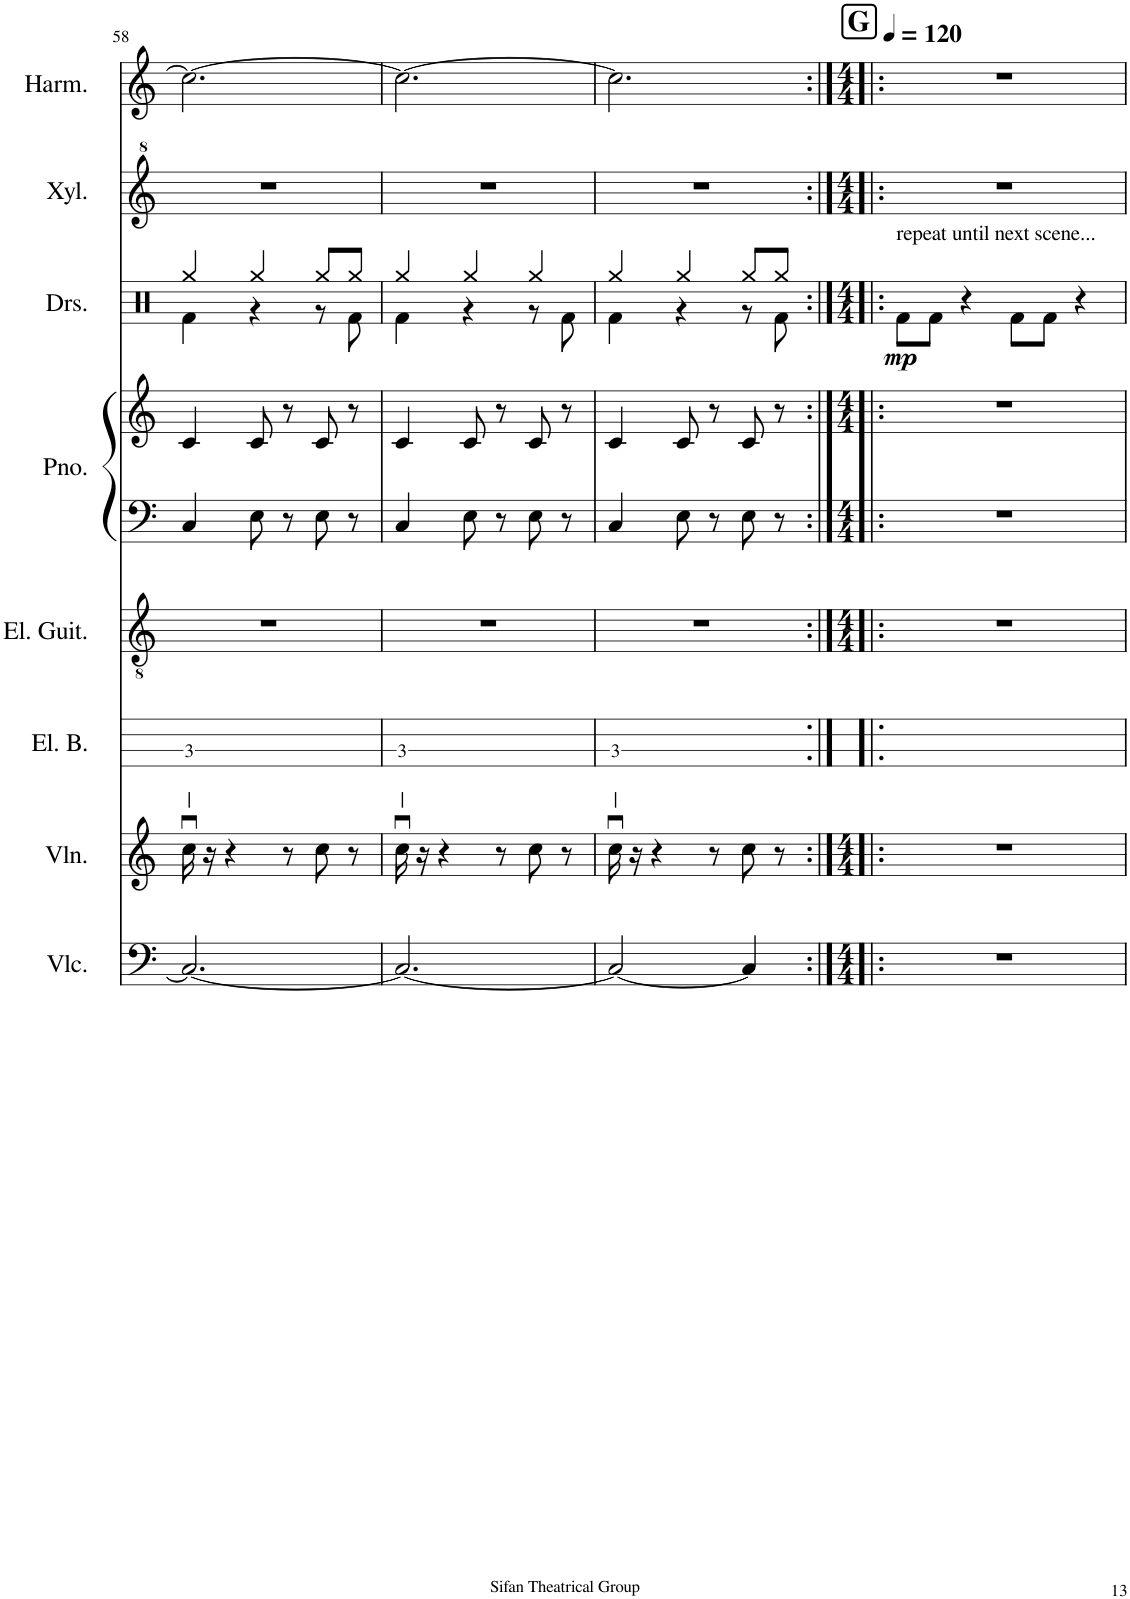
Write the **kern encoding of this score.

**kern	**kern	**kern	**kern	**kern	**kern	**kern	**dynam	**kern	**kern
*part8	*part7	*part6	*part5	*part4	*part4	*part3	*part3	*part2	*part1
*staff9	*staff8	*staff7	*staff6	*staff5	*staff4	*staff3	*staff3	*staff2	*staff1
*I"Violoncello	*I"Violin	*I"Electric Bass	*I"Electric Guitar	*I"Piano	*	*I"Drumset	*	*I"Xylophone	*I"Harmonica
*I'Vlc.	*I'Vln.	*I'El. B.	*I'El. Guit.	*I'Pno.	*	*I'Drs.	*	*I'Xyl.	*I'Harm.
!!LO:PB:g=z
*clefF4	*clefG2	*	*clefGv2	*clefF4	*clefG2	*clefX	*	*clefG^2	*clefG2
*k[]	*k[]	*k[]	*k[]	*k[]	*k[]	*k[]	*	*k[]	*k[]
*M3/4	*M3/4	*M3/4	*M3/4	*M3/4	*M3/4	*M3/4	*	*M3/4	*M3/4
=58	=58	=58	=58	=58	=58	=58	=58	=58	=58
*	*	*	*	*	*	*^	*	*	*
2.C/_	16ccu\	2CC\	2.r	4C/	4c/	4Rgg/	4Rf\	.	2.r	2.cc\_
.	16r	.	.	.	.	.	.	.	.	.
.	4r	.	.	.	.	.	.	.	.	.
.	.	.	.	8E\	8c/	4Rgg/	4r	.	.	.
.	8r	.	.	8r	8r	.	.	.	.	.
.	8cc\	4r	.	8E\	8c/	8Rgg/L	8r	.	.	.
.	8r	.	.	8r	8r	8Rgg/J	8Rf\	.	.	.
=59	=59	=59	=59	=59	=59	=59	=59	=59	=59	=59
2.C/_	16ccu\	2CC\	2.r	4C/	4c/	4Rgg/	4Rf\	.	2.r	2.cc\_
.	16r	.	.	.	.	.	.	.	.	.
.	4r	.	.	.	.	.	.	.	.	.
.	.	.	.	8E\	8c/	4Rgg/	4r	.	.	.
.	8r	.	.	8r	8r	.	.	.	.	.
.	8cc\	4r	.	8E\	8c/	4Rgg/	8r	.	.	.
.	8r	.	.	8r	8r	.	8Rf\	.	.	.
=60	=60	=60	=60	=60	=60	=60	=60	=60	=60	=60
2C/_	16ccu\	2CC\	2.r	4C/	4c/	4Rgg/	4Rf\	.	2.r	2.cc\]
.	16r	.	.	.	.	.	.	.	.	.
.	4r	.	.	.	.	.	.	.	.	.
.	.	.	.	8E\	8c/	4Rgg/	4r	.	.	.
.	8r	.	.	8r	8r	.	.	.	.	.
4C/]	8cc\	4r	.	8E\	8c/	8Rgg/L	8r	.	.	.
.	8r	.	.	8r	8r	8Rgg/J	8Rf\	.	.	.
*	*	*	*	*	*	*v	*v	*	*	*
=61:|!|:	=61:|!|:	=61:|!|:	=61:|!|:	=61:|!|:	=61:|!|:	=61:|!|:	=61:|!|:	=61:|!|:	=61:|!|:
!!LO:REH:place=s1:a:B:cj:fs=14:t=G
*M4/4	*M4/4	*M4/4	*M4/4	*M4/4	*M4/4	*M4/4	*	*M4/4	*M4/4
*	*	*	*	*	*	*	*	*	*MM120
*	*	*	*	*	*	*^	*	*	*
!	!	!	!	!	!	!LO:TX:a:t=repeat until next scene...	!	!	!	!
!	!	!	!	!	!	!	!	!LO:DY:b	!	!
*	*	*	*	*	*	*v	*v	*	*	*
1r	1r	1r	1r	1r	1r	8Rf\L	mp	1r	1r
.	.	.	.	.	.	8Rf\J	.	.	.
.	.	.	.	.	.	4r	.	.	.
.	.	.	.	.	.	8Rf\L	.	.	.
.	.	.	.	.	.	8Rf\J	.	.	.
.	.	.	.	.	.	4r	.	.	.
=	=	=	=	=	=	=	=	=	=
*-	*-	*-	*-	*-	*-	*-	*-	*-	*-
